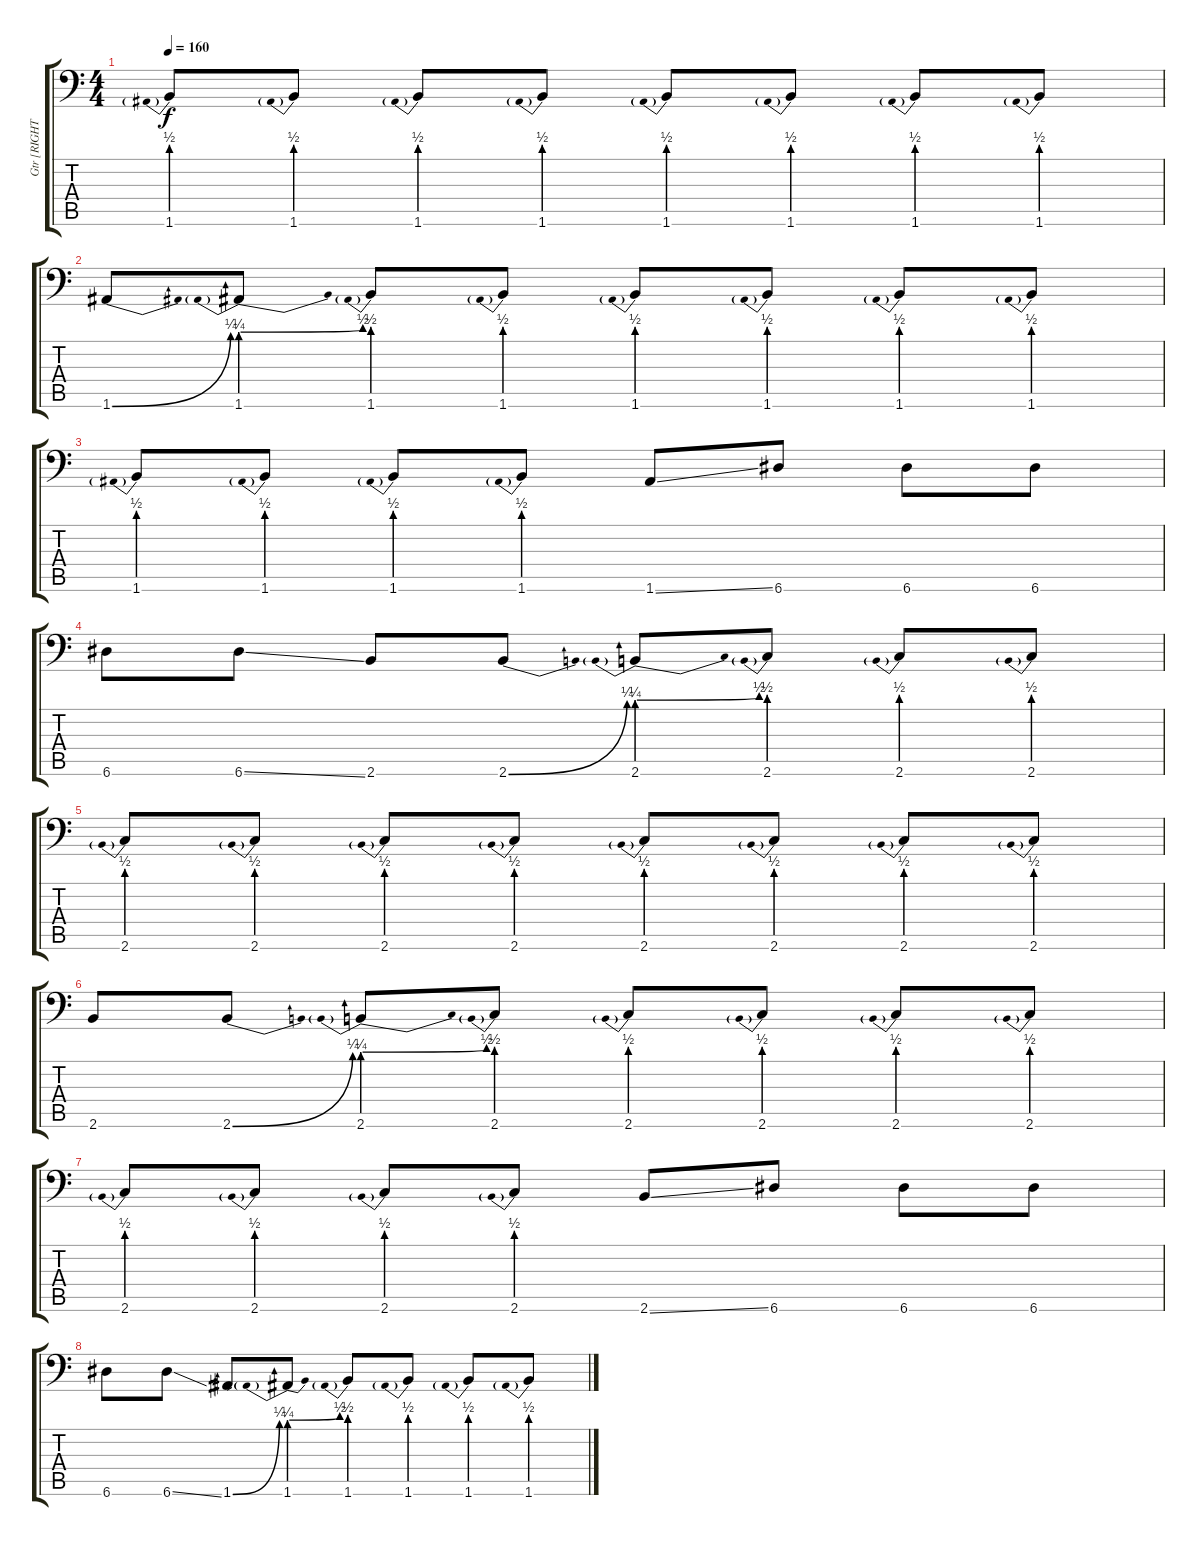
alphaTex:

\track ("Gtr [RIGHT]" "Gtr [RIGHT") {instrument overdrivenguitar}
\staff {score tabs}
\tuning (B3 Gb3 D3 A2 E2 A1) {hide}
\ts (4 4)
\tempo 160
\clef f4
\ks c
1.6{be (prebend 0 2 60 2)}.8{dy f} 1.6{be (prebend 0 2 60 2)}.8 1.6{be (prebend 0 2 60 2)}.8 1.6{be (prebend 0 2 60 2)}.8 1.6{be (prebend 0 2 60 2)}.8 1.6{be (prebend 0 2 60 2)}.8 1.6{be (prebend 0 2 60 2)}.8 1.6{be (prebend 0 2 60 2)}.8 |
1.6{be (bend 0 0 60 1)}.8 1.6{be (prebendbend 0 1 60 2)}.8 1.6{be (prebend 0 2 60 2)}.8 1.6{be (prebend 0 2 60 2)}.8 1.6{be (prebend 0 2 60 2)}.8 1.6{be (prebend 0 2 60 2)}.8 1.6{be (prebend 0 2 60 2)}.8 1.6{be (prebend 0 2 60 2)}.8 |
1.6{be (prebend 0 2 60 2)}.8 1.6{be (prebend 0 2 60 2)}.8 1.6{be (prebend 0 2 60 2)}.8 1.6{be (prebend 0 2 60 2)}.8 1.6{ss}.8 6.6.8 6.6.8 6.6.8 |
6.6.8 6.6{ss}.8 2.6.8 2.6{be (bend 0 0 60 1)}.8 2.6{be (prebendbend 0 1 60 2)}.8 2.6{be (prebend 0 2 60 2)}.8 2.6{be (prebend 0 2 60 2)}.8 2.6{be (prebend 0 2 60 2)}.8 |
2.6{be (prebend 0 2 60 2)}.8 2.6{be (prebend 0 2 60 2)}.8 2.6{be (prebend 0 2 60 2)}.8 2.6{be (prebend 0 2 60 2)}.8 2.6{be (prebend 0 2 60 2)}.8 2.6{be (prebend 0 2 60 2)}.8 2.6{be (prebend 0 2 60 2)}.8 2.6{be (prebend 0 2 60 2)}.8 |
2.6.8 2.6{be (bend 0 0 60 1)}.8 2.6{be (prebendbend 0 1 60 2)}.8 2.6{be (prebend 0 2 60 2)}.8 2.6{be (prebend 0 2 60 2)}.8 2.6{be (prebend 0 2 60 2)}.8 2.6{be (prebend 0 2 60 2)}.8 2.6{be (prebend 0 2 60 2)}.8 |
2.6{be (prebend 0 2 60 2)}.8 2.6{be (prebend 0 2 60 2)}.8 2.6{be (prebend 0 2 60 2)}.8 2.6{be (prebend 0 2 60 2)}.8 2.6{ss}.8 6.6.8 6.6.8 6.6.8 |
6.6.8 6.6{ss}.8 1.6{be (bend 0 0 60 1)}.8 1.6{be (prebendbend 0 1 60 2)}.8 1.6{be (prebend 0 2 60 2)}.8 1.6{be (prebend 0 2 60 2)}.8 1.6{be (prebend 0 2 60 2)}.8 1.6{be (prebend 0 2 60 2)}.8
